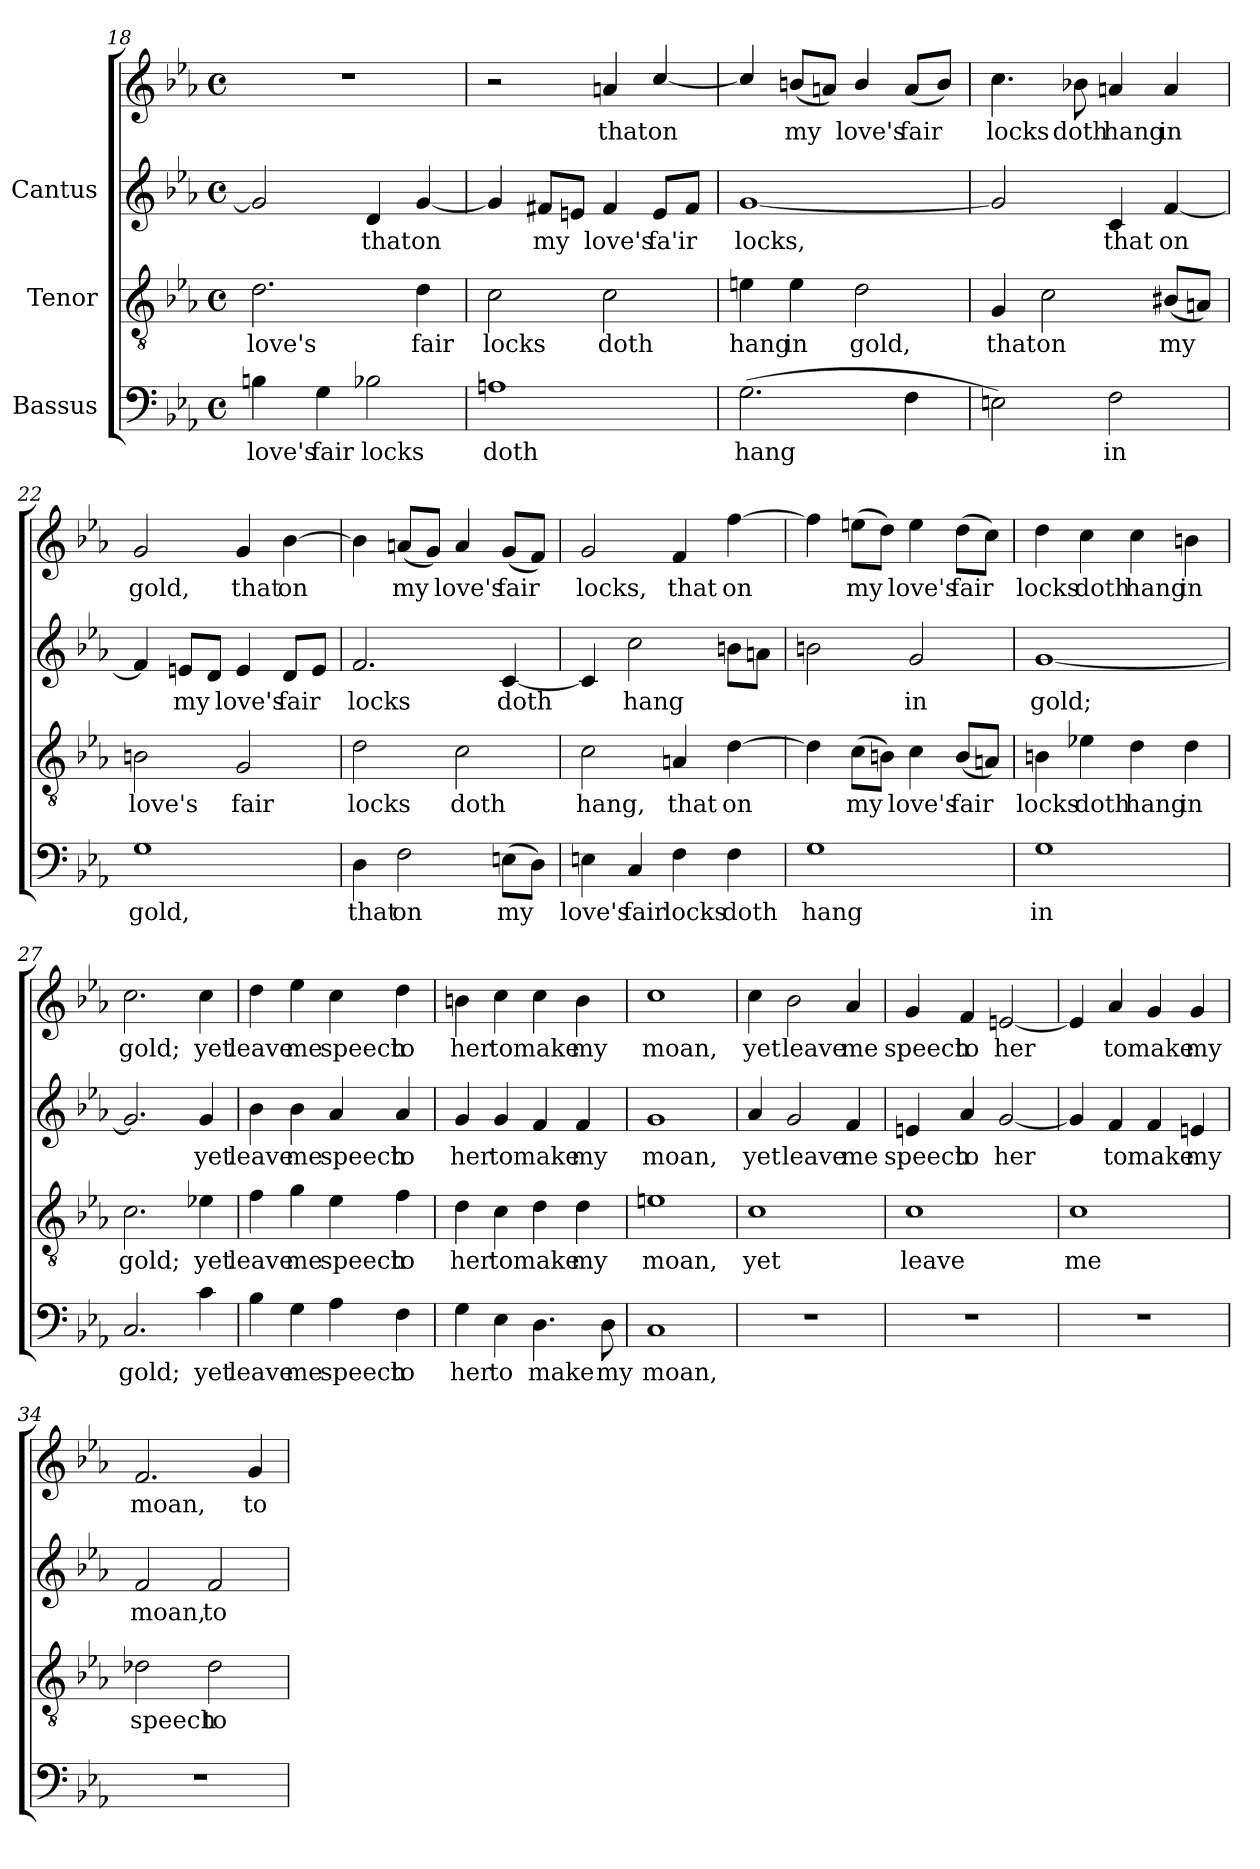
**kern	**text	**kern	**text	**kern	**text	**kern	**text
*part3	*part3	*part2	*part2	*part1	*part1	*part1	*part1
*staff4	*staff4	*staff3	*staff3	*staff2	*staff2	*staff1	*staff1
*I"Bassus	*	*I"Tenor	*	*I"Cantus	*	*	*
*clefF4	*	*clefGv2	*	*clefG2	*	*clefG2	*
*k[b-e-a-]	*	*k[b-e-a-]	*	*k[b-e-a-]	*	*k[b-e-a-]	*
*E-:	*	*E-:	*	*E-:	*	*E-:	*
*M4/4	*	*M4/4	*	*M4/4	*	*M4/4	*
*met(c)	*	*met(c)	*	*met(c)	*	*met(c)	*
=18	=18	=18	=18	=18	=18	=18	=18
!	!LO:LY:b:cj	!	!LO:LY:b:cj	!	!LO:LY:b:cj	!	!
4Bn\	love's	2.d\	love's	2g/]	.	1r	.
!	!LO:LY:b:cj	!	!	!	!	!	!
4G\	fair	.	.	.	.	.	.
!	!LO:LY:b:cj	!	!	!	!LO:LY:b:cj	!	!
2B-X\	locks	.	.	4d/	that	.	.
!	!	!	!LO:LY:b:cj	!	!LO:LY:b:cj	!	!
.	.	4d\	fair	[<4g/	on	.	.
!!LO:PB:g=z
=19	=19	=19	=19	=19	=19	=19	=19
!	!LO:LY:b:cj	!	!LO:LY:b:cj	!	!LO:LY:b:cj	!	!
1An	doth	2c\	locks	4g/]	.	2r	.
!	!	!	!	!	!LO:LY:b:cj	!	!
.	.	.	.	8f#X/L	my	.	.
!	!	!	!	!	!LO:LY:b:cj	!	!
.	.	.	.	8en/J	.	.	.
!	!	!	!LO:LY:b:cj	!	!LO:LY:b:cj	!	!LO:LY:b:cj
.	.	2c\	doth	4f#/	love's	4an/	that
!	!	!	!	!	!LO:LY:b:cj	!	!LO:LY:b:cj
.	.	.	.	8e/L	fa'ir	[<4cc/	on
!	!	!	!	!	!LO:LY:b:cj	!	!
.	.	.	.	8f#/J	.	.	.
=20	=20	=20	=20	=20	=20	=20	=20
!	!LO:LY:b:cj	!	!LO:LY:b:cj	!	!LO:LY:b:cj	!	!LO:LY:b:cj
(>2.G\	hang	4en\	hang	[<1g	locks,	4cc/]	.
!	!	!	!LO:LY:b:cj	!	!	!	!LO:LY:b:cj
.	.	4e\	in	.	.	(<8bn/L	my
!	!	!	!	!	!	!	!LO:LY:b:cj
.	.	.	.	.	.	8an/J)	.
!	!	!	!LO:LY:b:cj	!	!	!	!LO:LY:b:cj
.	.	2d\	gold,	.	.	4b/	love's
!	!LO:LY:b:cj	!	!	!	!	!	!LO:LY:b:cj
4F\	.	.	.	.	.	(<8a/L	fair
!	!	!	!	!	!	!	!LO:LY:b:cj
.	.	.	.	.	.	8b/J)	.
=21	=21	=21	=21	=21	=21	=21	=21
!	!LO:LY:b:cj	!	!LO:LY:b:cj	!	!LO:LY:b:cj	!	!LO:LY:b:cj
2En\)	.	4G/	that	2g/]	.	4.cc\	locks
!	!	!	!LO:LY:b:cj	!	!	!	!
.	.	2c\	on	.	.	.	.
!	!	!	!	!	!	!	!LO:LY:b:cj
.	.	.	.	.	.	8b-X\	doth
!	!LO:LY:b:cj	!	!	!	!LO:LY:b:cj	!	!LO:LY:b:cj
2F\	in	.	.	4c/	that	4an/	hang
!	!	!	!LO:LY:b:cj	!	!LO:LY:b:cj	!	!LO:LY:b:cj
.	.	(<8B#X/L	my	[<4f/	on	4a/	in
!	!	!	!LO:LY:b:cj	!	!	!	!
.	.	8An/J)	.	.	.	.	.
=22	=22	=22	=22	=22	=22	=22	=22
!	!LO:LY:b:cj	!	!LO:LY:b:cj	!	!LO:LY:b:cj	!	!LO:LY:b:cj
1G	gold,	2Bn\	love's	4f/]	.	2g/	gold,
!	!	!	!	!	!LO:LY:b:cj	!	!
.	.	.	.	8en/L	my	.	.
!	!	!	!	!	!LO:LY:b:cj	!	!
.	.	.	.	8d/J	.	.	.
!	!	!	!LO:LY:b:cj	!	!LO:LY:b:cj	!	!LO:LY:b:cj
.	.	2G/	fair	4e/	love's	4g/	that
!	!	!	!	!	!LO:LY:b:cj	!	!LO:LY:b:cj
.	.	.	.	8d/L	fair	[>4b-\	on
!	!	!	!	!	!LO:LY:b:cj	!	!
.	.	.	.	8e/J	.	.	.
!!LO:LB:g=z
=23	=23	=23	=23	=23	=23	=23	=23
!	!LO:LY:b:cj	!	!LO:LY:b:cj	!	!LO:LY:b:cj	!	!LO:LY:b:cj
4D\	that	2d\	locks	2.f/	locks	4b-\]	.
!	!LO:LY:b:cj	!	!	!	!	!	!LO:LY:b:cj
2F\	on	.	.	.	.	(<8an/L	my
!	!	!	!	!	!	!	!LO:LY:b:cj
.	.	.	.	.	.	8g/J)	.
!	!	!	!LO:LY:b:cj	!	!	!	!LO:LY:b:cj
.	.	2c\	doth	.	.	4a/	love's
!	!LO:LY:b:cj	!	!	!	!LO:LY:b:cj	!	!LO:LY:b:cj
(>8En\L	my	.	.	[<4c/	doth	(<8g/L	fair
!	!LO:LY:b:cj	!	!	!	!	!	!LO:LY:b:cj
8D\J)	.	.	.	.	.	8f/J)	.
=24	=24	=24	=24	=24	=24	=24	=24
!	!LO:LY:b:cj	!	!LO:LY:b:cj	!	!LO:LY:b:cj	!	!LO:LY:b:cj
4En\	love's	2c\	hang,	4c/]	.	2g/	locks,
!	!LO:LY:b:cj	!	!	!	!LO:LY:b:cj	!	!
4C/	fair	.	.	2cc\	hang	.	.
!	!LO:LY:b:cj	!	!LO:LY:b:cj	!	!	!	!LO:LY:b:cj
4F\	locks	4An/	that	.	.	4f/	that
!	!LO:LY:b:cj	!	!LO:LY:b:cj	!	!LO:LY:b:cj	!	!LO:LY:b:cj
4F\	doth	[>4d\	on	8bn\L	.	[>4ff\	on
!	!	!	!	!	!LO:LY:b:cj	!	!
.	.	.	.	8an\J	.	.	.
=25	=25	=25	=25	=25	=25	=25	=25
!	!LO:LY:b:cj	!	!LO:LY:b:cj	!	!LO:LY:b:cj	!	!LO:LY:b:cj
1G	hang	4d\]	.	2bn\	.	4ff\]	.
!	!	!	!LO:LY:b:cj	!	!	!	!LO:LY:b:cj
.	.	(>8c\L	my	.	.	(>8een\L	my
!	!	!	!LO:LY:b:cj	!	!	!	!LO:LY:b:cj
.	.	8Bn\J)	.	.	.	8dd\J)	.
!	!	!	!LO:LY:b:cj	!	!LO:LY:b:cj	!	!LO:LY:b:cj
.	.	4c\	love's	2g/	in	4ee\	love's
!	!	!	!LO:LY:b:cj	!	!	!	!LO:LY:b:cj
.	.	(<8B/L	fair	.	.	(>8dd\L	fair
!	!	!	!LO:LY:b:cj	!	!	!	!LO:LY:b:cj
.	.	8An/J)	.	.	.	8cc\J)	.
=26	=26	=26	=26	=26	=26	=26	=26
!	!LO:LY:b:cj	!	!LO:LY:b:cj	!	!LO:LY:b:cj	!	!LO:LY:b:cj
1G	in	4Bn\	locks	[<1g	gold;	4dd\	locks
!	!	!	!LO:LY:b:cj	!	!	!	!LO:LY:b:cj
.	.	4e-X\	doth	.	.	4cc\	doth
!	!	!	!LO:LY:b:cj	!	!	!	!LO:LY:b:cj
.	.	4d\	hang	.	.	4cc\	hang
!	!	!	!LO:LY:b:cj	!	!	!	!LO:LY:b:cj
.	.	4d\	in	.	.	4bn\	in
!!LO:LB:g=z
=27	=27	=27	=27	=27	=27	=27	=27
!	!LO:LY:b:cj	!	!LO:LY:b:cj	!	!LO:LY:b:cj	!	!LO:LY:b:cj
2.C/	gold;	2.c\	gold;	2.g/]	.	2.cc\	gold;
!	!LO:LY:b:cj	!	!LO:LY:b:cj	!	!LO:LY:b:cj	!	!LO:LY:b:cj
4c\	yet	4e-X\	yet	4g/	yet	4cc\	yet
=28	=28	=28	=28	=28	=28	=28	=28
!	!LO:LY:b:cj	!	!LO:LY:b:cj	!	!LO:LY:b:cj	!	!LO:LY:b:cj
4B-\	leave	4f\	leave	4b-\	leave	4dd\	leave
!	!LO:LY:b:cj	!	!LO:LY:b:cj	!	!LO:LY:b:cj	!	!LO:LY:b:cj
4G\	me	4g\	me	4b-\	me	4ee-\	me
!	!LO:LY:b:cj	!	!LO:LY:b:cj	!	!LO:LY:b:cj	!	!LO:LY:b:cj
4A-\	speech	4e-\	speech	4a-/	speech	4cc\	speech
!	!LO:LY:b:cj	!	!LO:LY:b:cj	!	!LO:LY:b:cj	!	!LO:LY:b:cj
4F\	to	4f\	to	4a-/	to	4dd\	to
=29	=29	=29	=29	=29	=29	=29	=29
!	!LO:LY:b:cj	!	!LO:LY:b:cj	!	!LO:LY:b:cj	!	!LO:LY:b:cj
4G\	her	4d\	her	4g/	her	4bn\	her
!	!LO:LY:b:cj	!	!LO:LY:b:cj	!	!LO:LY:b:cj	!	!LO:LY:b:cj
4E-\	to	4c\	to	4g/	to	4cc\	to
!	!LO:LY:b:cj	!	!LO:LY:b:cj	!	!LO:LY:b:cj	!	!LO:LY:b:cj
4.D\	make	4d\	make	4f/	make	4cc\	make
!	!	!	!LO:LY:b:cj	!	!LO:LY:b:cj	!	!LO:LY:b:cj
.	.	4d\	my	4f/	my	4b\	my
!	!LO:LY:b:cj	!	!	!	!	!	!
8D\	my	.	.	.	.	.	.
=30	=30	=30	=30	=30	=30	=30	=30
!	!LO:LY:b:cj	!	!LO:LY:b:cj	!	!LO:LY:b:cj	!	!LO:LY:b:cj
1C	moan,	1en	moan,	1g	moan,	1cc	moan,
=31	=31	=31	=31	=31	=31	=31	=31
!	!	!	!LO:LY:b:cj	!	!LO:LY:b:cj	!	!LO:LY:b:cj
1r	.	1c	yet	4a-/	yet	4cc\	yet
!	!	!	!	!	!LO:LY:b:cj	!	!LO:LY:b:cj
.	.	.	.	2g/	leave	2b-\	leave
!	!	!	!	!	!LO:LY:b:cj	!	!LO:LY:b:cj
.	.	.	.	4f/	me	4a-/	me
!!LO:LB:g=z
=32	=32	=32	=32	=32	=32	=32	=32
!	!	!	!LO:LY:b:cj	!	!LO:LY:b:cj	!	!LO:LY:b:cj
1r	.	1c	leave	4en/	speech	4g/	speech
!	!	!	!	!	!LO:LY:b:cj	!	!LO:LY:b:cj
.	.	.	.	4a-/	to	4f/	to
!	!	!	!	!	!LO:LY:b:cj	!	!LO:LY:b:cj
.	.	.	.	[<2g/	her	[<2en/	her
=33	=33	=33	=33	=33	=33	=33	=33
!	!	!	!LO:LY:b:cj	!	!LO:LY:b:cj	!	!LO:LY:b:cj
1r	.	1c	me	4g/]	.	4en/]	.
!	!	!	!	!	!LO:LY:b:cj	!	!LO:LY:b:cj
.	.	.	.	4f/	to	4a-/	to
!	!	!	!	!	!LO:LY:b:cj	!	!LO:LY:b:cj
.	.	.	.	4f/	make	4g/	make
!	!	!	!	!	!LO:LY:b:cj	!	!LO:LY:b:cj
.	.	.	.	4en/	my	4g/	my
=34	=34	=34	=34	=34	=34	=34	=34
!	!	!	!LO:LY:b:cj	!	!LO:LY:b:cj	!	!LO:LY:b:cj
1r	.	2d-X\	speech	2f/	moan,	2.f/	moan,
!	!	!	!LO:LY:b:cj	!	!LO:LY:b:cj	!	!
.	.	2d-\	to	2f/	to	.	.
!	!	!	!	!	!	!	!LO:LY:b:cj
.	.	.	.	.	.	4g/	to
=	=	=	=	=	=	=	=
*-	*-	*-	*-	*-	*-	*-	*-
